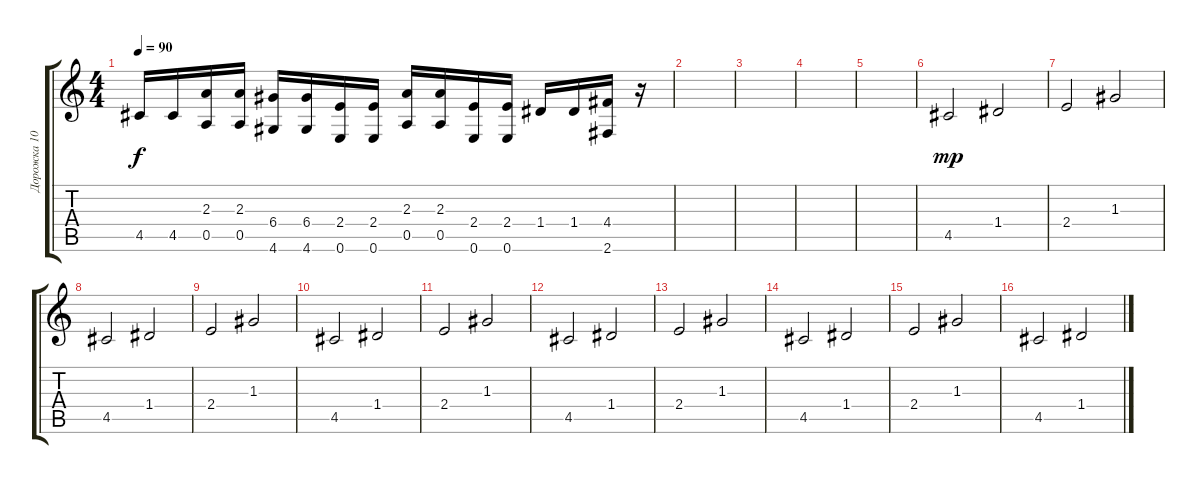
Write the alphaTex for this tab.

\track ("Дорожка 10" "Дорожка 10") {instrument distortionguitar}
\staff {score tabs}
\tuning (E4 B3 G3 D3 A2 E2) {hide}
\ts (4 4)
\tempo 90
\clef g2
\ks c
4.5.16{dy f} 4.5.16 (2.3 0.5).16 (2.3 0.5).16 (6.4 4.6).16 (6.4 4.6).16 (2.4 0.6).16 (2.4 0.6).16 (2.3 0.5).16 (2.3 0.5).16 (2.4 0.6).16 (2.4 0.6).16 1.4.16 1.4.16 (4.4 2.6).16 r.16 |
|
|
|
|
4.5.2{dy mp} 1.4.2 |
2.4.2 1.3.2 |
4.5.2 1.4.2 |
2.4.2 1.3.2 |
4.5.2 1.4.2 |
2.4.2 1.3.2 |
4.5.2 1.4.2 |
2.4.2 1.3.2 |
4.5.2 1.4.2 |
2.4.2 1.3.2 |
4.5.2 1.4.2
